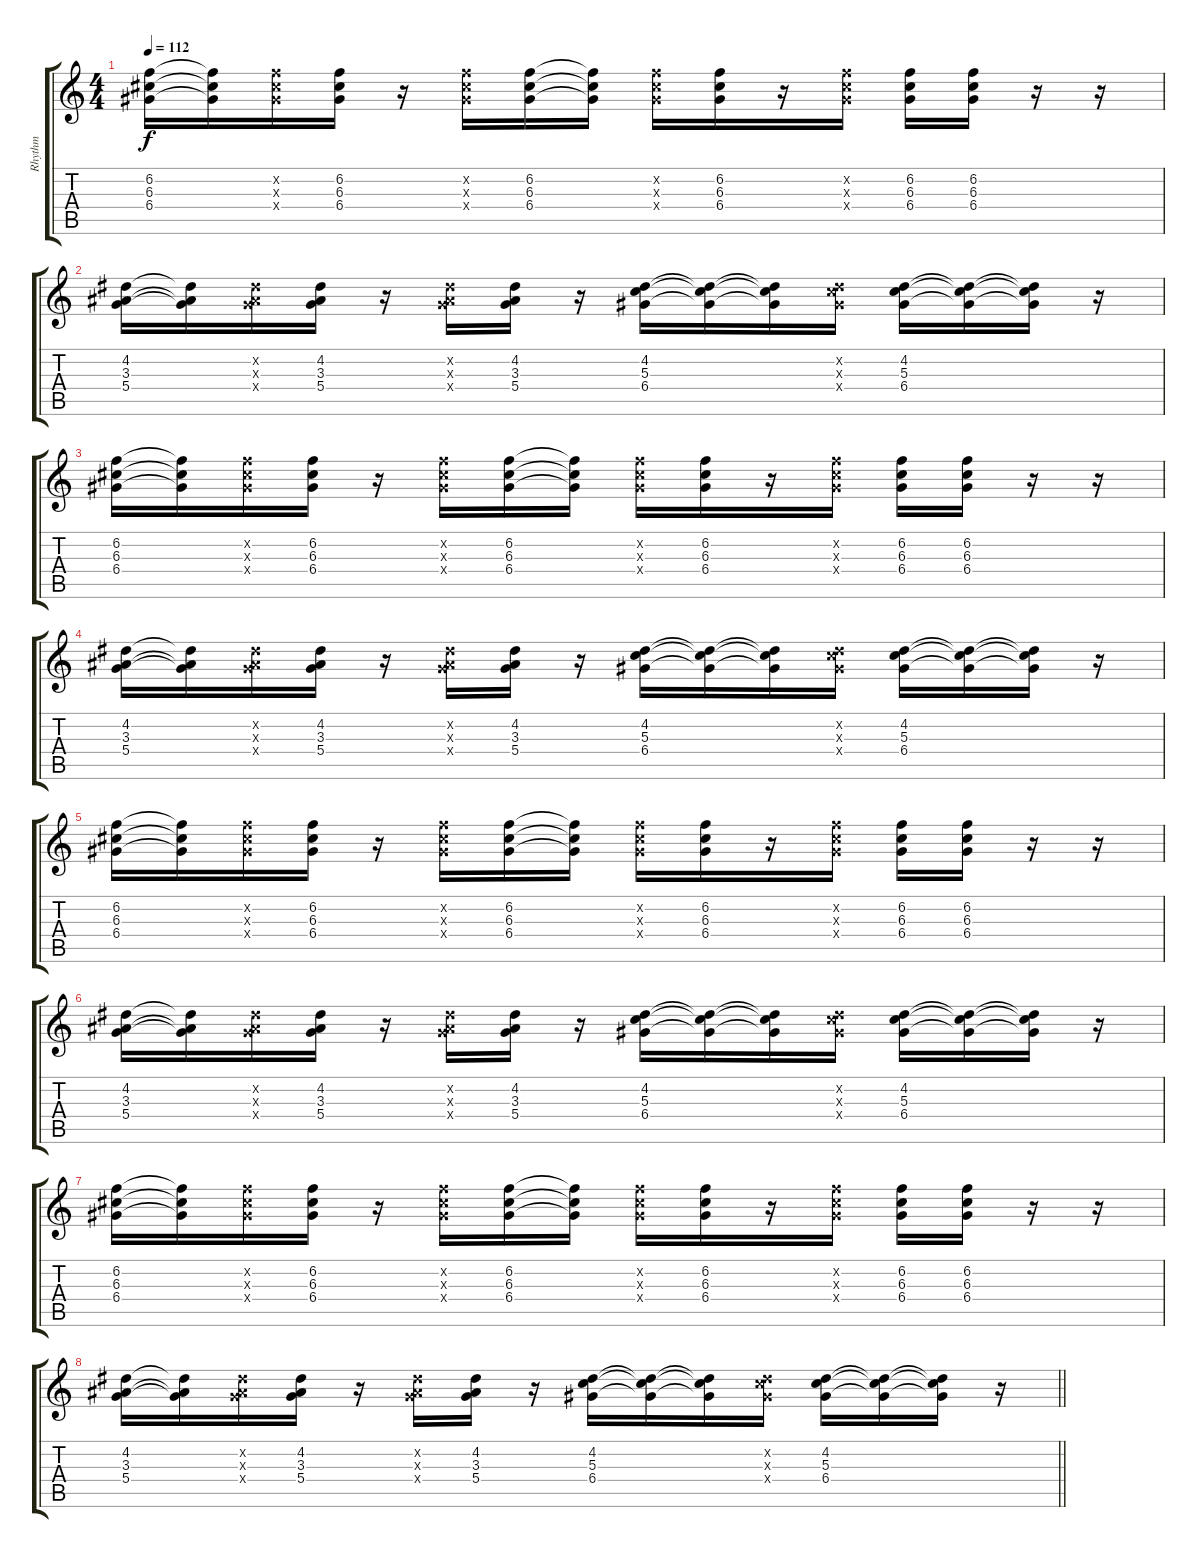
\track ("Rhythm" "Rhythm") {instrument electricguitarclean}
\staff {score tabs}
\tuning (E4 B3 G3 D3 A2 E2) {hide}
\ts (4 4)
\tempo 112
\clef g2
\ks c
(6.2 6.3 6.4).16{dy f} (6.2{t} 6.3{t} 6.4{t}).16 (6.2{x} 6.3{x} 6.4{x}).16 (6.2 6.3 6.4).16 r.16 (6.2{x} 6.3{x} 6.4{x}).16 (6.2 6.3 6.4).16 (6.2{t} 6.3{t} 6.4{t}).16 (6.2{x} 6.3{x} 6.4{x}).16 (6.2 6.3 6.4).16 r.16 (6.2{x} 6.3{x} 6.4{x}).16 (6.2 6.3 6.4).16 (6.2 6.3 6.4).16 r.16 r.16 |
(4.2 3.3 5.4).16 (4.2{t} 3.3{t} 5.4{t}).16 (4.2{x} 3.3{x} 5.4{x}).16 (4.2 3.3 5.4).16 r.16 (4.2{x} 3.3{x} 5.4{x}).16 (4.2 3.3 5.4).16 r.16 (4.2 5.3 6.4).16 (4.2{t} 5.3{t} 6.4{t}).16 (4.2{t} 5.3{t} 6.4{t}).16 (4.2{x} 5.3{x} 6.4{x}).16 (4.2 5.3 6.4).16 (4.2{t} 5.3{t} 6.4{t}).16 (4.2{t} 5.3{t} 6.4{t}).16 r.16 |
(6.2 6.3 6.4).16 (6.2{t} 6.3{t} 6.4{t}).16 (6.2{x} 6.3{x} 6.4{x}).16 (6.2 6.3 6.4).16 r.16 (6.2{x} 6.3{x} 6.4{x}).16 (6.2 6.3 6.4).16 (6.2{t} 6.3{t} 6.4{t}).16 (6.2{x} 6.3{x} 6.4{x}).16 (6.2 6.3 6.4).16 r.16 (6.2{x} 6.3{x} 6.4{x}).16 (6.2 6.3 6.4).16 (6.2 6.3 6.4).16 r.16 r.16 |
(4.2 3.3 5.4).16 (4.2{t} 3.3{t} 5.4{t}).16 (4.2{x} 3.3{x} 5.4{x}).16 (4.2 3.3 5.4).16 r.16 (4.2{x} 3.3{x} 5.4{x}).16 (4.2 3.3 5.4).16 r.16 (4.2 5.3 6.4).16 (4.2{t} 5.3{t} 6.4{t}).16 (4.2{t} 5.3{t} 6.4{t}).16 (4.2{x} 5.3{x} 6.4{x}).16 (4.2 5.3 6.4).16 (4.2{t} 5.3{t} 6.4{t}).16 (4.2{t} 5.3{t} 6.4{t}).16 r.16 |
(6.2 6.3 6.4).16 (6.2{t} 6.3{t} 6.4{t}).16 (6.2{x} 6.3{x} 6.4{x}).16 (6.2 6.3 6.4).16 r.16 (6.2{x} 6.3{x} 6.4{x}).16 (6.2 6.3 6.4).16 (6.2{t} 6.3{t} 6.4{t}).16 (6.2{x} 6.3{x} 6.4{x}).16 (6.2 6.3 6.4).16 r.16 (6.2{x} 6.3{x} 6.4{x}).16 (6.2 6.3 6.4).16 (6.2 6.3 6.4).16 r.16 r.16 |
(4.2 3.3 5.4).16 (4.2{t} 3.3{t} 5.4{t}).16 (4.2{x} 3.3{x} 5.4{x}).16 (4.2 3.3 5.4).16 r.16 (4.2{x} 3.3{x} 5.4{x}).16 (4.2 3.3 5.4).16 r.16 (4.2 5.3 6.4).16 (4.2{t} 5.3{t} 6.4{t}).16 (4.2{t} 5.3{t} 6.4{t}).16 (4.2{x} 5.3{x} 6.4{x}).16 (4.2 5.3 6.4).16 (4.2{t} 5.3{t} 6.4{t}).16 (4.2{t} 5.3{t} 6.4{t}).16 r.16 |
(6.2 6.3 6.4).16 (6.2{t} 6.3{t} 6.4{t}).16 (6.2{x} 6.3{x} 6.4{x}).16 (6.2 6.3 6.4).16 r.16 (6.2{x} 6.3{x} 6.4{x}).16 (6.2 6.3 6.4).16 (6.2{t} 6.3{t} 6.4{t}).16 (6.2{x} 6.3{x} 6.4{x}).16 (6.2 6.3 6.4).16 r.16 (6.2{x} 6.3{x} 6.4{x}).16 (6.2 6.3 6.4).16 (6.2 6.3 6.4).16 r.16 r.16 |
\barLineRight lightlight
(4.2 3.3 5.4).16 (4.2{t} 3.3{t} 5.4{t}).16 (4.2{x} 3.3{x} 5.4{x}).16 (4.2 3.3 5.4).16 r.16 (4.2{x} 3.3{x} 5.4{x}).16 (4.2 3.3 5.4).16 r.16 (4.2 5.3 6.4).16 (4.2{t} 5.3{t} 6.4{t}).16 (4.2{t} 5.3{t} 6.4{t}).16 (4.2{x} 5.3{x} 6.4{x}).16 (4.2 5.3 6.4).16 (4.2{t} 5.3{t} 6.4{t}).16 (4.2{t} 5.3{t} 6.4{t}).16 r.16
